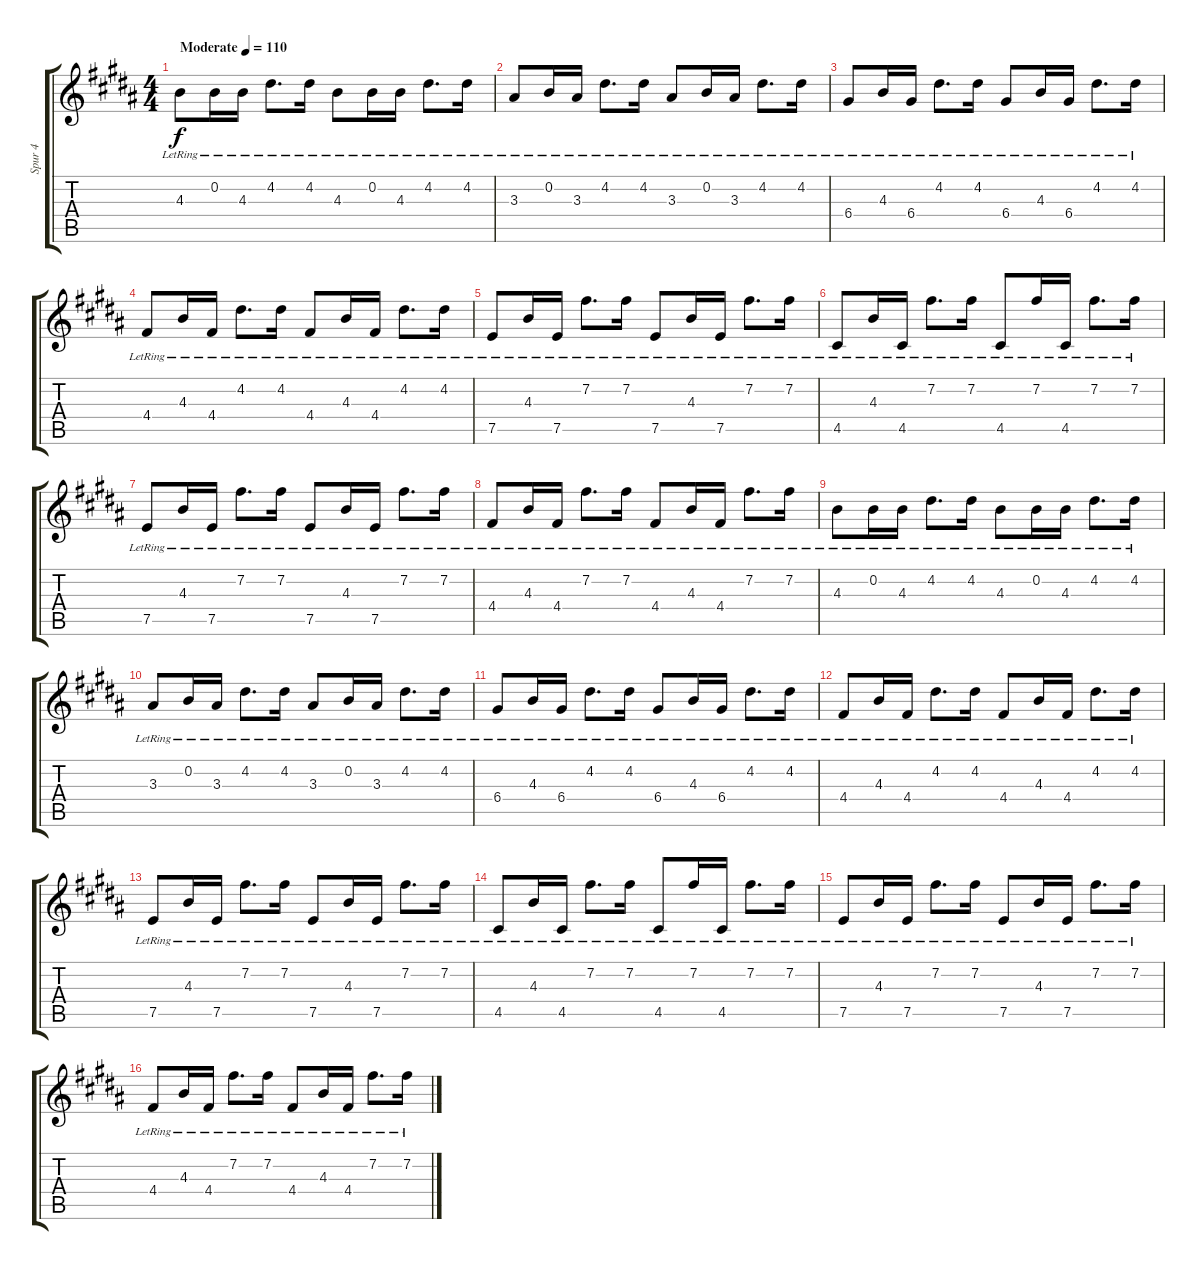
\track ("Spur 4" "Spur 4") {instrument electricguitarclean}
\staff {score tabs}
\tuning (E4 B3 G3 D3 A2 E2) {hide}
\ts (4 4)
\tempo (110 "Moderate")
\clef g2
\ks b
4.3{lr}.8{dy f instrument electricguitarclean} 0.2{lr}.16 4.3{lr}.16 4.2{lr}.8{d} 4.2{lr}.16 4.3{lr}.8 0.2{lr}.16 4.3{lr}.16 4.2{lr}.8{d} 4.2{lr}.16 |
3.3{lr}.8 0.2{lr}.16 3.3{lr}.16 4.2{lr}.8{d} 4.2{lr}.16 3.3{lr}.8 0.2{lr}.16 3.3{lr}.16 4.2{lr}.8{d} 4.2{lr}.16 |
6.4{lr}.8 4.3{lr}.16 6.4{lr}.16 4.2{lr}.8{d} 4.2{lr}.16 6.4{lr}.8 4.3{lr}.16 6.4{lr}.16 4.2{lr}.8{d} 4.2{lr}.16 |
4.4{lr}.8 4.3{lr}.16 4.4{lr}.16 4.2{lr}.8{d} 4.2{lr}.16 4.4{lr}.8 4.3{lr}.16 4.4{lr}.16 4.2{lr}.8{d} 4.2{lr}.16 |
7.5{lr}.8 4.3{lr}.16 7.5{lr}.16 7.2{lr}.8{d} 7.2{lr}.16 7.5{lr}.8 4.3{lr}.16 7.5{lr}.16 7.2{lr}.8{d} 7.2{lr}.16 |
4.5{lr}.8 4.3{lr}.16 4.5{lr}.16 7.2{lr}.8{d} 7.2{lr}.16 4.5{lr}.8 7.2{lr}.16 4.5{lr}.16 7.2{lr}.8{d} 7.2{lr}.16 |
7.5{lr}.8 4.3{lr}.16 7.5{lr}.16 7.2{lr}.8{d} 7.2{lr}.16 7.5{lr}.8 4.3{lr}.16 7.5{lr}.16 7.2{lr}.8{d} 7.2{lr}.16 |
4.4{lr}.8 4.3{lr}.16 4.4{lr}.16 7.2{lr}.8{d} 7.2{lr}.16 4.4{lr}.8 4.3{lr}.16 4.4{lr}.16 7.2{lr}.8{d} 7.2{lr}.16 |
4.3{lr}.8 0.2{lr}.16 4.3{lr}.16 4.2{lr}.8{d} 4.2{lr}.16 4.3{lr}.8 0.2{lr}.16 4.3{lr}.16 4.2{lr}.8{d} 4.2{lr}.16 |
3.3{lr}.8 0.2{lr}.16 3.3{lr}.16 4.2{lr}.8{d} 4.2{lr}.16 3.3{lr}.8 0.2{lr}.16 3.3{lr}.16 4.2{lr}.8{d} 4.2{lr}.16 |
6.4{lr}.8 4.3{lr}.16 6.4{lr}.16 4.2{lr}.8{d} 4.2{lr}.16 6.4{lr}.8 4.3{lr}.16 6.4{lr}.16 4.2{lr}.8{d} 4.2{lr}.16 |
4.4{lr}.8 4.3{lr}.16 4.4{lr}.16 4.2{lr}.8{d} 4.2{lr}.16 4.4{lr}.8 4.3{lr}.16 4.4{lr}.16 4.2{lr}.8{d} 4.2{lr}.16 |
7.5{lr}.8 4.3{lr}.16 7.5{lr}.16 7.2{lr}.8{d} 7.2{lr}.16 7.5{lr}.8 4.3{lr}.16 7.5{lr}.16 7.2{lr}.8{d} 7.2{lr}.16 |
4.5{lr}.8 4.3{lr}.16 4.5{lr}.16 7.2{lr}.8{d} 7.2{lr}.16 4.5{lr}.8 7.2{lr}.16 4.5{lr}.16 7.2{lr}.8{d} 7.2{lr}.16 |
7.5{lr}.8 4.3{lr}.16 7.5{lr}.16 7.2{lr}.8{d} 7.2{lr}.16 7.5{lr}.8 4.3{lr}.16 7.5{lr}.16 7.2{lr}.8{d} 7.2{lr}.16 |
4.4{lr}.8 4.3{lr}.16 4.4{lr}.16 7.2{lr}.8{d} 7.2{lr}.16 4.4{lr}.8 4.3{lr}.16 4.4{lr}.16 7.2{lr}.8{d} 7.2{lr}.16
